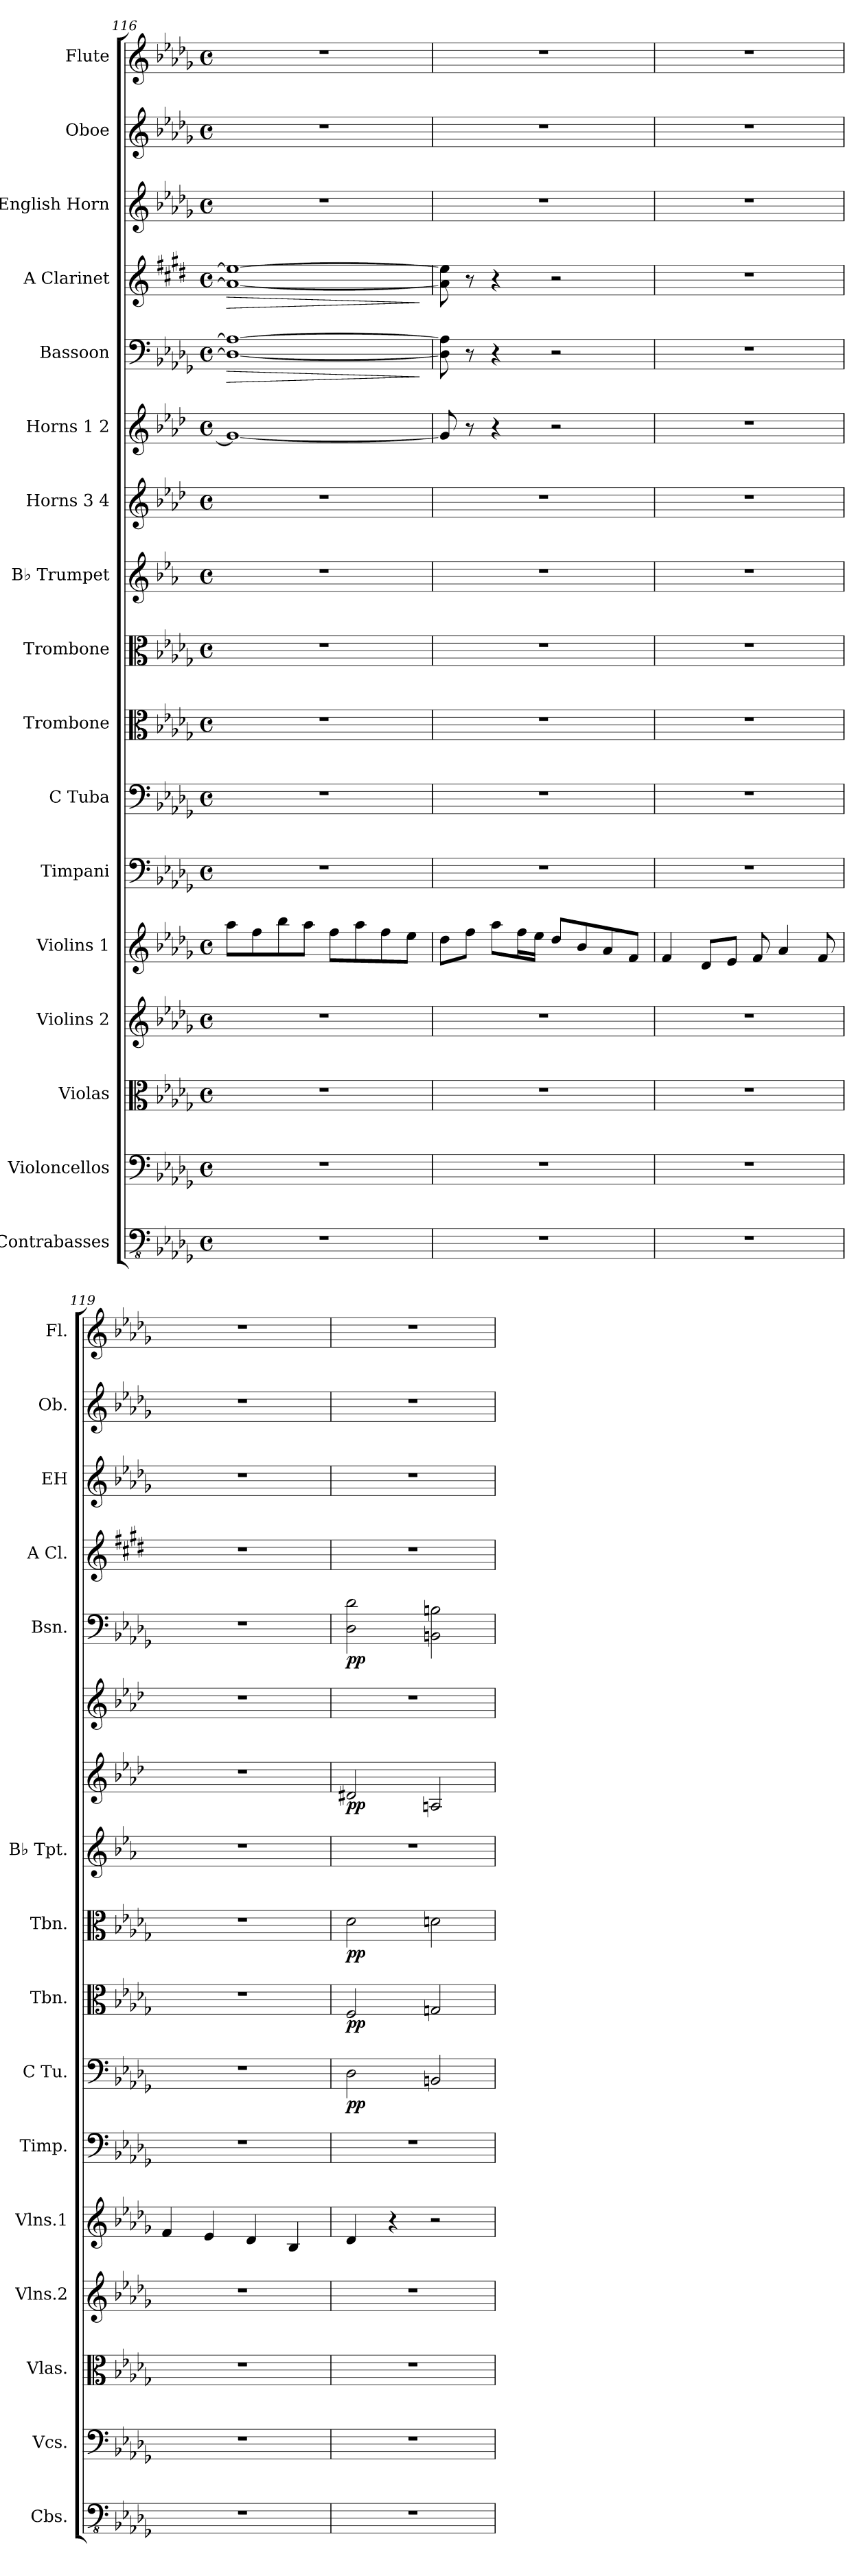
**kern	**kern	**kern	**kern	**kern	**kern	**kern	**dynam	**kern	**dynam	**kern	**dynam	**kern	**kern	**dynam	**kern	**kern	**dynam	**kern	**dynam	**kern	**kern	**kern
*part17	*part16	*part15	*part14	*part13	*part12	*part11	*part11	*part10	*part10	*part9	*part9	*part8	*part7	*part7	*part6	*part5	*part5	*part4	*part4	*part3	*part2	*part1
*staff17	*staff16	*staff15	*staff14	*staff13	*staff12	*staff11	*staff11	*staff10	*staff10	*staff9	*staff9	*staff8	*staff7	*staff7	*staff6	*staff5	*staff5	*staff4	*staff4	*staff3	*staff2	*staff1
*I"Contrabasses	*I"Violoncellos	*I"Violas	*I"Violins 2	*I"Violins 1	*I"Timpani	*I"C Tuba	*	*I"Trombone	*	*I"Trombone	*	*I"B♭ Trumpet	*I"Horns 3 4	*	*I"Horns 1 2	*I"Bassoon	*	*I"A Clarinet	*	*I"English Horn	*I"Oboe	*I"Flute
*I'Cbs.	*I'Vcs.	*I'Vlas.	*I'Vlns.2	*I'Vlns.1	*I'Timp.	*I'C Tu.	*	*I'Tbn.	*	*I'Tbn.	*	*I'B♭ Tpt.	*	*	*	*I'Bsn.	*	*I'A Cl.	*	*I'EH	*I'Ob.	*I'Fl.
*clefFv4	*clefF4	*clefC3	*clefG2	*clefG2	*clefF4	*clefF4	*	*clefC3	*	*clefC3	*	*clefG2	*clefG2	*	*clefG2	*clefF4	*	*clefG2	*	*clefG2	*clefG2	*clefG2
*	*	*	*	*	*	*	*	*	*	*	*	*ITrd1c2	*ITrd4c7	*	*ITrd4c7	*	*	*ITrd2c3	*	*	*	*
*k[b-e-a-d-g-]	*k[b-e-a-d-g-]	*k[b-e-a-d-g-]	*k[b-e-a-d-g-]	*k[b-e-a-d-g-]	*k[b-e-a-d-g-]	*k[b-e-a-d-g-]	*	*k[b-e-a-d-g-]	*	*k[b-e-a-d-g-]	*	*k[b-e-a-d-g-]	*k[b-e-a-d-g-]	*	*k[b-e-a-d-g-]	*k[b-e-a-d-g-]	*	*k[f#c#g#d#a#e#b#]	*	*k[b-e-a-d-g-]	*k[b-e-a-d-g-]	*k[b-e-a-d-g-]
*M4/4	*M4/4	*M4/4	*M4/4	*M4/4	*M4/4	*M4/4	*	*M4/4	*	*M4/4	*	*M4/4	*M4/4	*	*M4/4	*M4/4	*	*M4/4	*	*M4/4	*M4/4	*M4/4
*met(c)	*met(c)	*met(c)	*met(c)	*met(c)	*met(c)	*met(c)	*	*met(c)	*	*met(c)	*	*met(c)	*met(c)	*	*met(c)	*met(c)	*	*met(c)	*	*met(c)	*met(c)	*met(c)
=116	=116	=116	=116	=116	=116	=116	=116	=116	=116	=116	=116	=116	=116	=116	=116	=116	=116	=116	=116	=116	=116	=116
!	!	!	!	!	!	!	!	!	!	!	!	!	!	!	!	!	!LO:HP:b	!	!LO:HP:b	!	!	!
1r	1r	1r	1r	8aa-\L	1r	1r	.	1r	.	1r	.	1r	1r	.	1c#_	1D-_ 1A-_	>	1f_ 1cc#_	>	1r	1r	1r
.	.	.	.	8ff\	.	.	.	.	.	.	.	.	.	.	.	.	.	.	.	.	.	.
.	.	.	.	8bb-\	.	.	.	.	.	.	.	.	.	.	.	.	.	.	.	.	.	.
.	.	.	.	8aa-\J	.	.	.	.	.	.	.	.	.	.	.	.	.	.	.	.	.	.
.	.	.	.	8ff\L	.	.	.	.	.	.	.	.	.	.	.	.	.	.	.	.	.	.
.	.	.	.	8aa-\	.	.	.	.	.	.	.	.	.	.	.	.	.	.	.	.	.	.
.	.	.	.	8ff\	.	.	.	.	.	.	.	.	.	.	.	.	.	.	.	.	.	.
.	.	.	.	8ee-\J	.	.	.	.	.	.	.	.	.	.	.	.	.	.	.	.	.	.
.	.	.	.	.	.	.	.	.	.	.	.	.	.	.	.	.	]	.	]	.	.	.
=117	=117	=117	=117	=117	=117	=117	=117	=117	=117	=117	=117	=117	=117	=117	=117	=117	=117	=117	=117	=117	=117	=117
1r	1r	1r	1r	8dd-\L	1r	1r	.	1r	.	1r	.	1r	1r	.	8c#/]	8D-\] 8A-\]	.	8f\] 8cc#\]	.	1r	1r	1r
.	.	.	.	8ff\J	.	.	.	.	.	.	.	.	.	.	8r	8r	.	8r	.	.	.	.
.	.	.	.	8aa-\L	.	.	.	.	.	.	.	.	.	.	4r	4r	.	4r	.	.	.	.
.	.	.	.	16ff\L	.	.	.	.	.	.	.	.	.	.	.	.	.	.	.	.	.	.
.	.	.	.	16ee-\JJ	.	.	.	.	.	.	.	.	.	.	.	.	.	.	.	.	.	.
.	.	.	.	8dd-/L	.	.	.	.	.	.	.	.	.	.	2r	2r	.	2r	.	.	.	.
.	.	.	.	8b-/	.	.	.	.	.	.	.	.	.	.	.	.	.	.	.	.	.	.
.	.	.	.	8a-/	.	.	.	.	.	.	.	.	.	.	.	.	.	.	.	.	.	.
.	.	.	.	8f/J	.	.	.	.	.	.	.	.	.	.	.	.	.	.	.	.	.	.
=118	=118	=118	=118	=118	=118	=118	=118	=118	=118	=118	=118	=118	=118	=118	=118	=118	=118	=118	=118	=118	=118	=118
1r	1r	1r	1r	4f/	1r	1r	.	1r	.	1r	.	1r	1r	.	1r	1r	.	1r	.	1r	1r	1r
.	.	.	.	8d-/L	.	.	.	.	.	.	.	.	.	.	.	.	.	.	.	.	.	.
.	.	.	.	8e-/J	.	.	.	.	.	.	.	.	.	.	.	.	.	.	.	.	.	.
.	.	.	.	8f/	.	.	.	.	.	.	.	.	.	.	.	.	.	.	.	.	.	.
.	.	.	.	4a-/	.	.	.	.	.	.	.	.	.	.	.	.	.	.	.	.	.	.
.	.	.	.	8f/	.	.	.	.	.	.	.	.	.	.	.	.	.	.	.	.	.	.
!!LO:PB:g=z
=119	=119	=119	=119	=119	=119	=119	=119	=119	=119	=119	=119	=119	=119	=119	=119	=119	=119	=119	=119	=119	=119	=119
1r	1r	1r	1r	4f/	1r	1r	.	1r	.	1r	.	1r	1r	.	1r	1r	.	1r	.	1r	1r	1r
.	.	.	.	4e-/	.	.	.	.	.	.	.	.	.	.	.	.	.	.	.	.	.	.
.	.	.	.	4d-/	.	.	.	.	.	.	.	.	.	.	.	.	.	.	.	.	.	.
.	.	.	.	4B-/	.	.	.	.	.	.	.	.	.	.	.	.	.	.	.	.	.	.
=120	=120	=120	=120	=120	=120	=120	=120	=120	=120	=120	=120	=120	=120	=120	=120	=120	=120	=120	=120	=120	=120	=120
!	!	!	!	!	!	!	!LO:DY:b	!	!LO:DY:b	!	!LO:DY:b	!	!	!LO:DY:b	!	!	!LO:DY:b	!	!	!	!	!
1r	1r	1r	1r	4d-/	1r	2D-\	pp	2F/	pp	2d-\	pp	1r	2G#X/	pp	1r	2D-\ 2d-\	pp	1r	.	1r	1r	1r
.	.	.	.	4r	.	.	.	.	.	.	.	.	.	.	.	.	.	.	.	.	.	.
.	.	.	.	2r	.	2BBn/	.	2Gn/	.	2dn\	.	.	2Dn/	.	.	2BBn\ 2Bn\	.	.	.	.	.	.
=	=	=	=	=	=	=	=	=	=	=	=	=	=	=	=	=	=	=	=	=	=	=
*-	*-	*-	*-	*-	*-	*-	*-	*-	*-	*-	*-	*-	*-	*-	*-	*-	*-	*-	*-	*-	*-	*-
